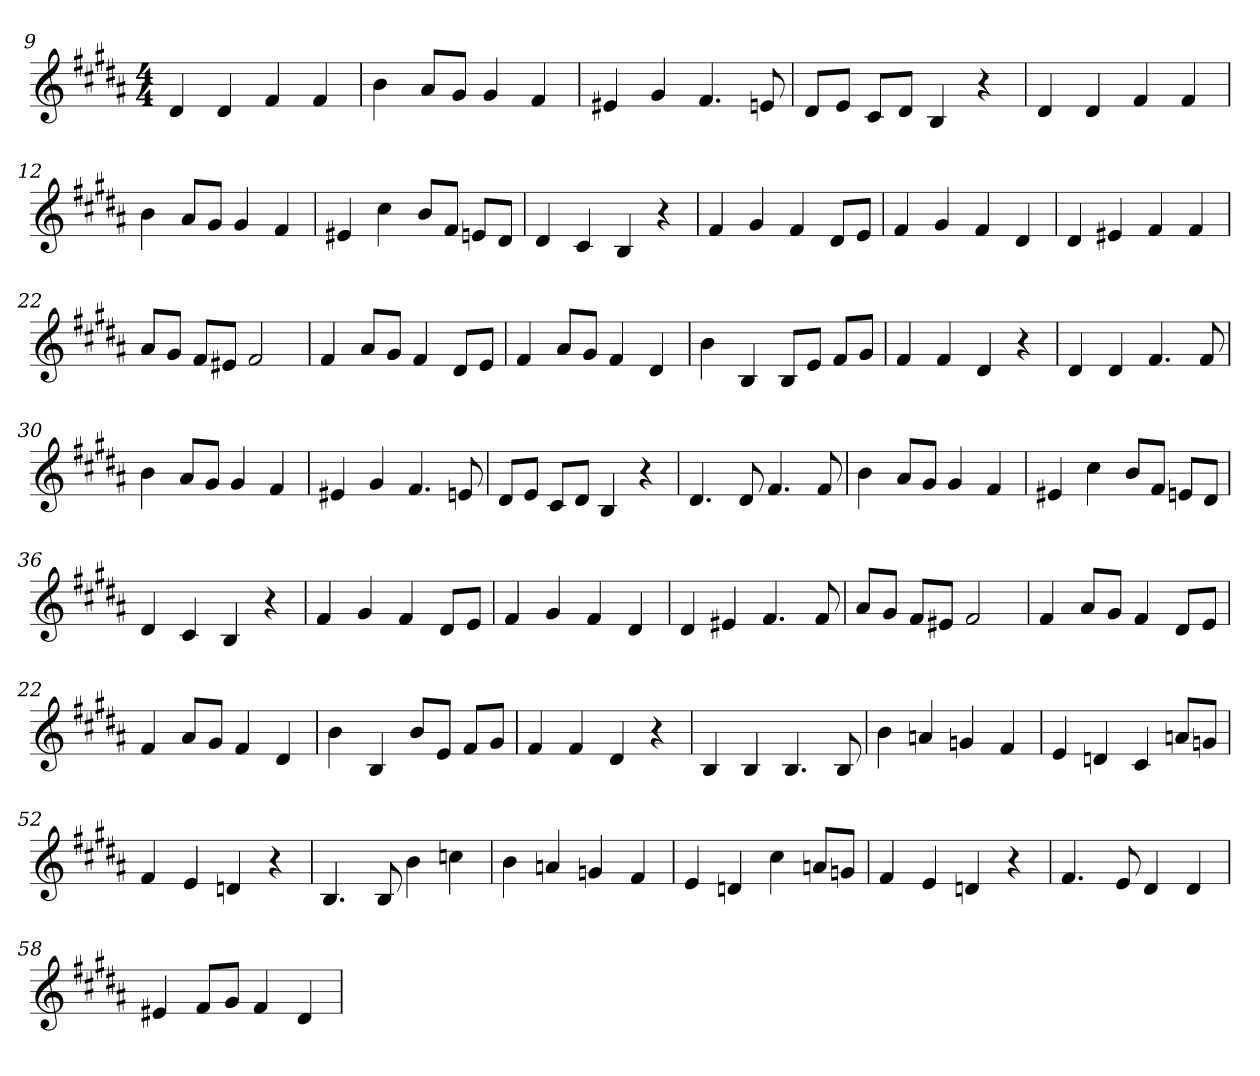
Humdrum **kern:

**kern
*part1
*staff1
*clefG2
*k[f#c#g#d#a#]
*M4/4
=9
4d#
4d#
4f#
4f#
=10
4b
8a#/L
8g#/J
4g#
4f#
=11
4e#X
4g#
4.f#
8en
=12
8d#/L
8e/J
8c#/L
8d#/J
4B
4r
=13
4d#
4d#
4f#
4f#
=12
4b
8a#/L
8g#/J
4g#
4f#
=15
4e#X
4cc#
8b/L
8f#/J
8en/L
8d#/J
=16
4d#
4c#
4B
4r
=19
4f#
4g#
4f#
8d#/L
8e/J
=20
4f#
4g#
4f#
4d#
=21
4d#
4e#X
4f#
4f#
=22
8a#/L
8g#/J
8f#/L
8e#X/J
2f#
=23
4f#
8a#/L
8g#/J
4f#
8d#/L
8e/J
=22
4f#
8a#/L
8g#/J
4f#
4d#
=25
4b
4B
8B/L
8e/J
8f#/L
8g#/J
=26
4f#
4f#
4d#
4r
=29
4d#
4d#
4.f#
8f#
=30
4b
8a#/L
8g#/J
4g#
4f#
=31
4e#X
4g#
4.f#
8en
=32
8d#/L
8e/J
8c#/L
8d#/J
4B
4r
=33
4.d#
8d#
4.f#
8f#
=32
4b
8a#/L
8g#/J
4g#
4f#
=35
4e#X
4cc#
8b/L
8f#/J
8en/L
8d#/J
=36
4d#
4c#
4B
4r
=39
4f#
4g#
4f#
8d#/L
8e/J
=20
4f#
4g#
4f#
4d#
=21
4d#
4e#X
4.f#
8f#
=22
8a#/L
8g#/J
8f#/L
8e#X/J
2f#
=23
4f#
8a#/L
8g#/J
4f#
8d#/L
8e/J
=22
4f#
8a#/L
8g#/J
4f#
4d#
=25
4b
4B
8b/L
8e/J
8f#/L
8g#/J
=26
4f#
4f#
4d#
4r
=29
4B
4B
4.B
8B
=50
4b
4an
4gn
4f#
=51
4e
4dn
4c#
8an/L
8gn/J
=52
4f#
4e
4dn
4r
=53
4.B
8B
4b
4ccn
=52
4b
4an
4gn
4f#
=55
4e
4dn
4cc#
8an/L
8gn/J
=56
4f#
4e
4dn
4r
=57
4.f#
8e
4d#
4d#
=58
4e#X
8f#/L
8g#/J
4f#
4d#
=
*-
